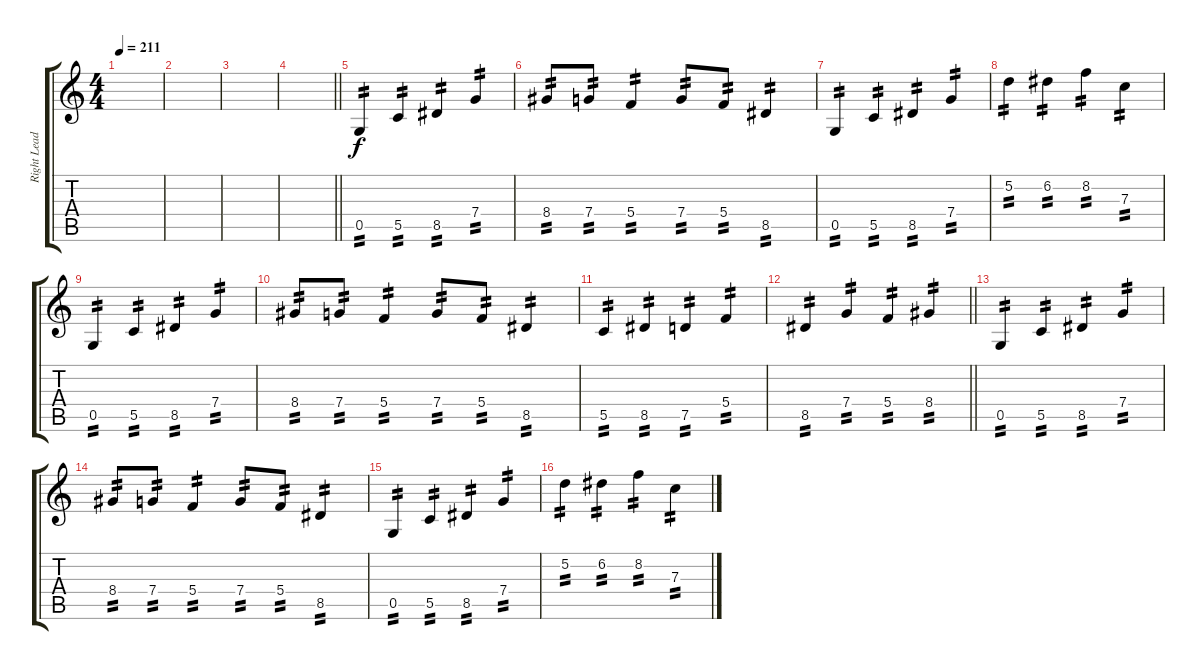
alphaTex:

\track ("Right Lead 1" "Right Lead") {instrument distortionguitar}
\staff {score tabs}
\tuning (D4 A3 F3 C3 G2 C2) {hide}
\ts (4 4)
\tempo 211
\clef g2
\ks c
|
|
|
\barLineRight lightlight
|
\section ("" "")
0.5.4{tp 2} 5.5.4{tp 2} 8.5.4{tp 2} 7.4.4{tp 2} |
8.4.8{tp 2} 7.4.8{tp 2} 5.4.4{tp 2} 7.4.8{tp 2} 5.4.8{tp 2} 8.5.4{tp 2} |
0.5.4{tp 2} 5.5.4{tp 2} 8.5.4{tp 2} 7.4.4{tp 2} |
5.2.4{tp 2} 6.2.4{tp 2} 8.2.4{tp 2} 7.3.4{tp 2} |
0.5.4{tp 2} 5.5.4{tp 2} 8.5.4{tp 2} 7.4.4{tp 2} |
8.4.8{tp 2} 7.4.8{tp 2} 5.4.4{tp 2} 7.4.8{tp 2} 5.4.8{tp 2} 8.5.4{tp 2} |
5.5.4{tp 2} 8.5.4{tp 2} 7.5.4{tp 2} 5.4.4{tp 2} |
\barLineRight lightlight
8.5.4{tp 2} 7.4.4{tp 2} 5.4.4{tp 2} 8.4.4{tp 2} |
\section ("" "")
0.5.4{tp 2} 5.5.4{tp 2} 8.5.4{tp 2} 7.4.4{tp 2} |
8.4.8{tp 2} 7.4.8{tp 2} 5.4.4{tp 2} 7.4.8{tp 2} 5.4.8{tp 2} 8.5.4{tp 2} |
0.5.4{tp 2} 5.5.4{tp 2} 8.5.4{tp 2} 7.4.4{tp 2} |
5.2.4{tp 2} 6.2.4{tp 2} 8.2.4{tp 2} 7.3.4{tp 2}
